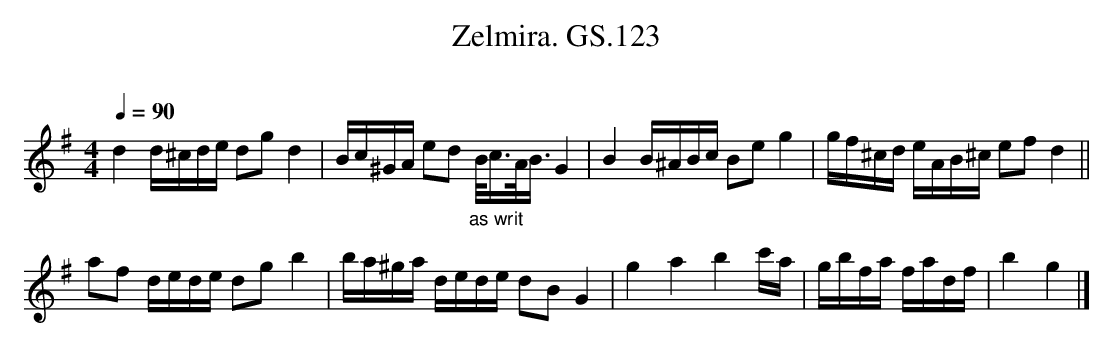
X:1
T:Zelmira. GS.123
M:4/4
L:1/16
Q:1/4=90
O:
K:G major
d4 d^cde d2g2 d4 | Bc^GA e2d2  "_as writ"B<cA<B G4 |\
B4 B^ABc B2e2 g4 | gf^cd eAB^c e2f2 d4 ||
a2f2 dede d2g2 b4 | ba^ga dede d2B2 G4 |\
g4a4b4 c'a | gbfa fadf | b4g4 |]
